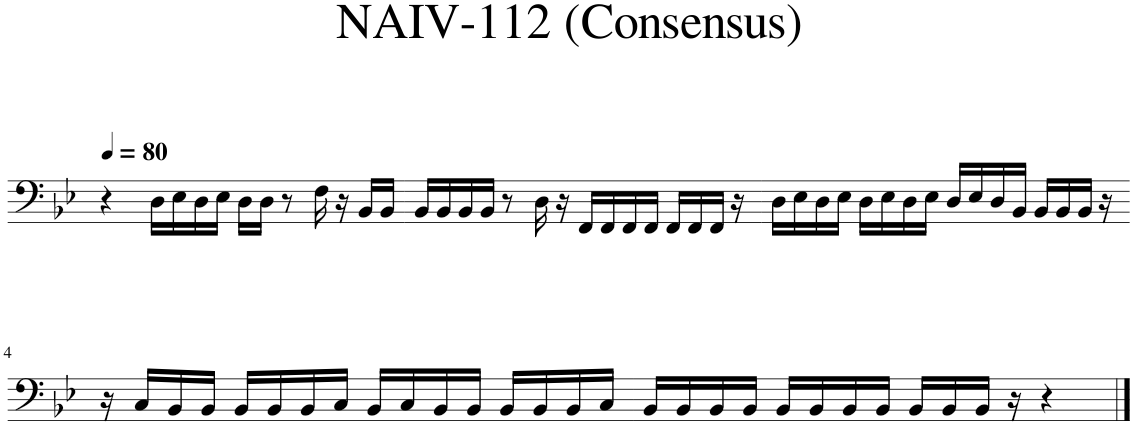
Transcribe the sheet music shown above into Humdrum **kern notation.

**kern
*part1
*staff1
*I"Piano
*I'Pno.
*clefF4
*k[b-e-]
=1
4r
16D\LL
16E-\
16D\
16E-\JJ
16D\LL
16D\JJ
8r
16F\
16r
16BB-/LL
16BB-/JJ
=2
16BB-/LL
16BB-/
16BB-/
16BB-/JJ
8r
16D\
16r
16FF/LL
16FF/
16FF/
16FF/JJ
16FF/LL
16FF/
16FF/JJ
16r
=3
16D\LL
16E-\
16D\
16E-\JJ
16D\LL
16E-\
16D\
16E-\JJ
16D/LL
16E-/
16D/
16BB-/JJ
16BB-/LL
16BB-/
16BB-/JJ
16r
!!LO:LB:g=z
=4
16r
16C/LL
16BB-/
16BB-/JJ
16BB-/LL
16BB-/
16BB-/
16C/JJ
16BB-/LL
16C/
16BB-/
16BB-/JJ
16BB-/LL
16BB-/
16BB-/
16C/JJ
=5
16BB-/LL
16BB-/
16BB-/
16BB-/JJ
16BB-/LL
16BB-/
16BB-/
16BB-/JJ
16BB-/LL
16BB-/
16BB-/JJ
16r
4r
==
*-
